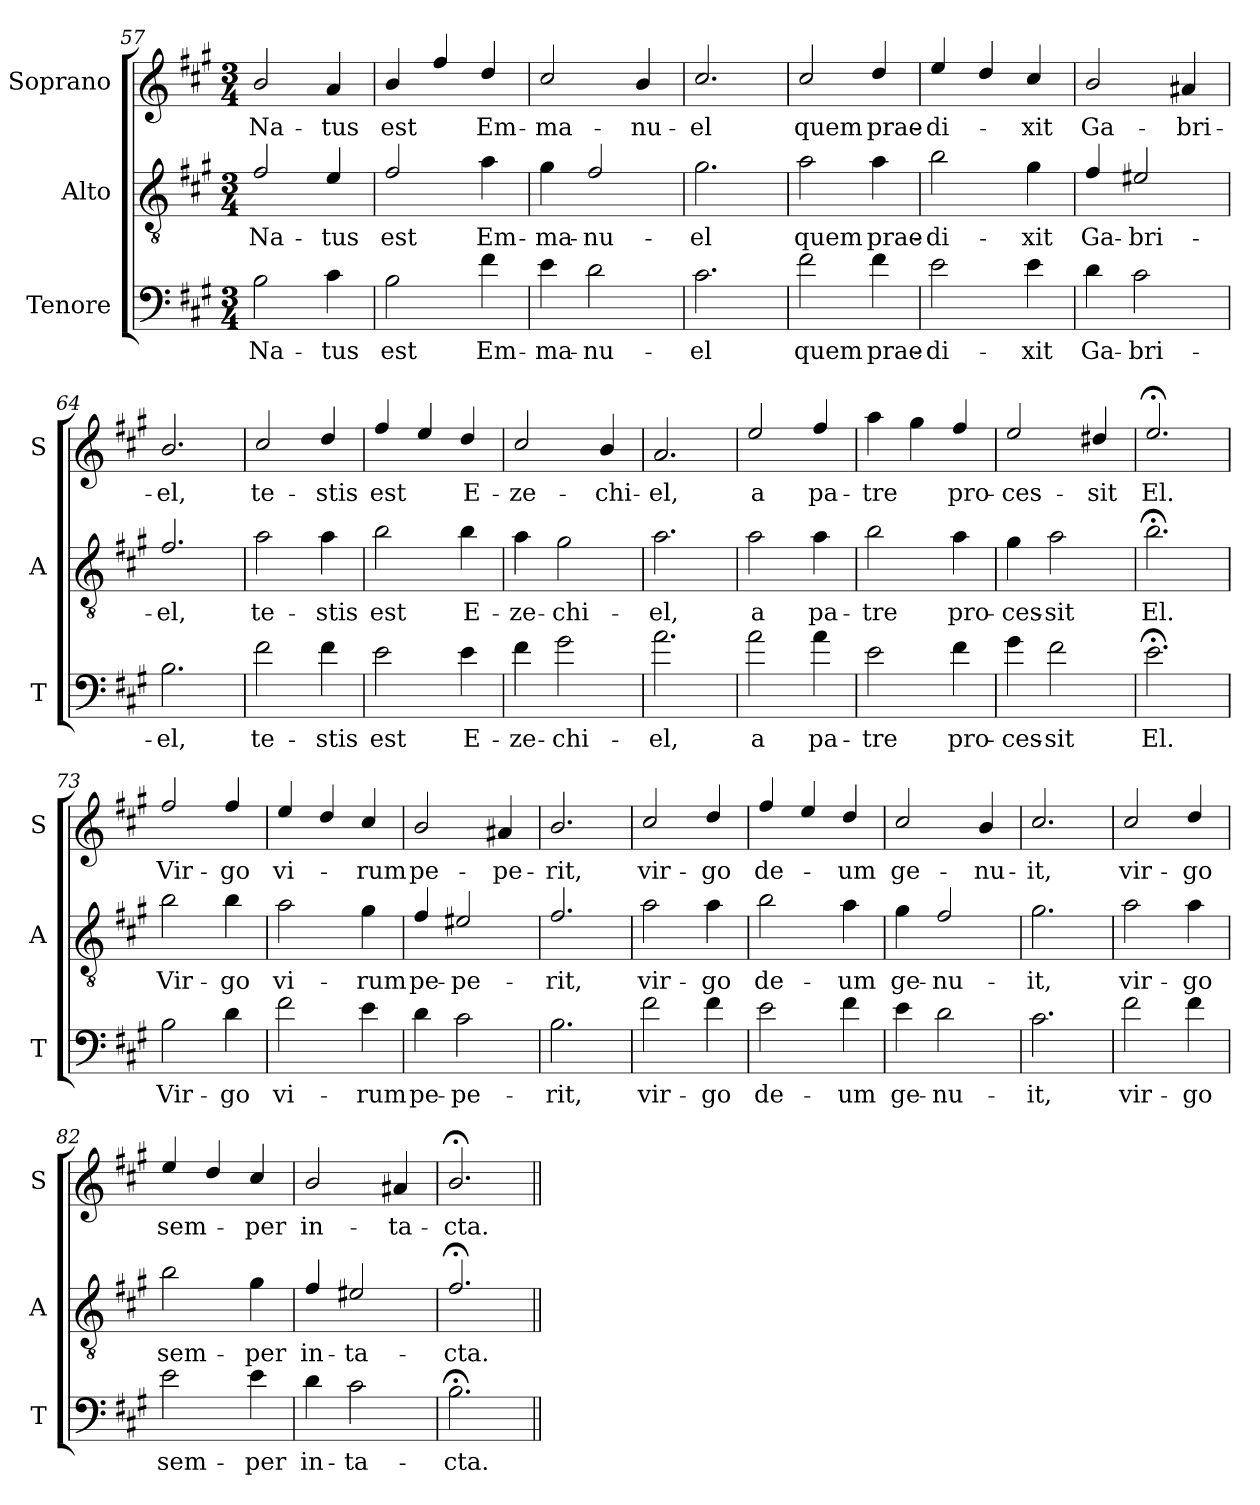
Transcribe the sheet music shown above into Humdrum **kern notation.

**kern	**text	**kern	**text	**kern	**text
*part3	*part3	*part2	*part2	*part1	*part1
*staff3	*staff3	*staff2	*staff2	*staff1	*staff1
*I"Tenore	*	*I"Alto	*	*I"Soprano	*
*I'T	*	*I'A	*	*I'S	*
!!LO:PB:g=z
*clefF4	*	*clefGv2	*	*clefG2	*
*ITrd5c9	*	*ITrd5c9	*	*ITrd5c9	*
*k[]	*	*k[]	*	*k[]	*
*C:	*	*C:	*	*C:	*
*M3/4	*	*M3/4	*	*M3/4	*
=57	=57	=57	=57	=57	=57
2D\	Na-	2A/	Na-	2d/	Na-
4E\	-tus	4G/	-tus	4c/	-tus
=58	=58	=58	=58	=58	=58
2D\	est	2A/	est	4d/	est
.	.	.	.	4a/	.
4A\	Em-	4c\	Em-	4f/	Em-
=59	=59	=59	=59	=59	=59
4G\	-ma-	4B\	-ma-	2e/	-ma-
2F\	-nu-	2A/	-nu-	.	.
.	.	.	.	4d/	-nu-
=60	=60	=60	=60	=60	=60
2.E\	-el	2.B\	-el	2.e/	-el
=61	=61	=61	=61	=61	=61
2A\	quem	2c\	quem	2e/	quem
4A\	prae-	4c\	prae-	4f/	prae-
=62	=62	=62	=62	=62	=62
2G\	-di-	2d\	-di-	4g/	-di-
.	.	.	.	4f/	.
4G\	-xit	4B\	-xit	4e/	-xit
=63	=63	=63	=63	=63	=63
4F\	Ga-	4A/	Ga-	2d/	Ga-
2E\	-bri-	2G#/	-bri-	.	.
.	.	.	.	4c#/	-bri-
=64	=64	=64	=64	=64	=64
2.D\	-el,	2.A/	-el,	2.d/	-el,
=65	=65	=65	=65	=65	=65
2A\	te-	2c\	te-	2e/	te-
4A\	-stis	4c\	-stis	4f/	-stis
!!LO:LB:g=z
=66	=66	=66	=66	=66	=66
2G\	est	2d\	est	4a/	est
.	.	.	.	4g/	.
4G\	E-	4d\	E-	4f/	E-
=67	=67	=67	=67	=67	=67
4A\	-ze-	4c\	-ze-	2e/	-ze-
2B\	-chi-	2B\	-chi-	.	.
.	.	.	.	4d/	-chi-
=68	=68	=68	=68	=68	=68
2.c\	-el,	2.c\	-el,	2.c/	-el,
=69	=69	=69	=69	=69	=69
2c\	a	2c\	a	2g/	a
4c\	pa-	4c\	pa-	4a/	pa-
=70	=70	=70	=70	=70	=70
2G\	-tre	2d\	-tre	4cc\	-tre
.	.	.	.	4b\	.
4A\	pro-	4c\	pro-	4a/	pro-
=71	=71	=71	=71	=71	=71
4B\	-ces-	4B\	-ces-	2g/	-ces-
2A\	-sit	2c\	-sit	.	.
.	.	.	.	4f#/	-sit
=72	=72	=72	=72	=72	=72
2.G;<\	El.	2.d;<\	El.	2.g;</	El.
=73	=73	=73	=73	=73	=73
2D\	Vir-	2d\	Vir-	2a/	Vir-
4F\	-go	4d\	-go	4a/	-go
=74	=74	=74	=74	=74	=74
2A\	vi-	2c\	vi-	4g/	vi-
.	.	.	.	4f/	.
4G\	-rum	4B\	-rum	4e/	-rum
!!LO:LB:g=z
=75	=75	=75	=75	=75	=75
4F\	pe-	4A/	pe-	2d/	pe-
2E\	-pe-	2G#/	-pe-	.	.
.	.	.	.	4c#/	-pe-
=76	=76	=76	=76	=76	=76
2.D\	-rit,	2.A/	-rit,	2.d/	-rit,
=77	=77	=77	=77	=77	=77
2A\	vir-	2c\	vir-	2e/	vir-
4A\	-go	4c\	-go	4f/	-go
=78	=78	=78	=78	=78	=78
2G\	de-	2d\	de-	4a/	de-
.	.	.	.	4g/	.
4A\	-um	4c\	-um	4f/	-um
=79	=79	=79	=79	=79	=79
4G\	ge-	4B\	ge-	2e/	ge-
2F\	-nu-	2A/	-nu-	.	.
.	.	.	.	4d/	-nu-
=80	=80	=80	=80	=80	=80
2.E\	-it,	2.B\	-it,	2.e/	-it,
=81	=81	=81	=81	=81	=81
2A\	vir-	2c\	vir-	2e/	vir-
4A\	-go	4c\	-go	4f/	-go
=82	=82	=82	=82	=82	=82
2G\	sem-	2d\	sem-	4g/	sem-
.	.	.	.	4f/	.
4G\	-per	4B\	-per	4e/	-per
=83	=83	=83	=83	=83	=83
4F\	in-	4A/	in-	2d/	in-
2E\	-ta-	2G#/	-ta-	.	.
.	.	.	.	4c#/	-ta-
=84	=84	=84	=84	=84	=84
2.D;<\	-cta.	2.A;/	-cta.	2.d;</	-cta.
=||	=||	=||	=||	=||	=||
*-	*-	*-	*-	*-	*-
